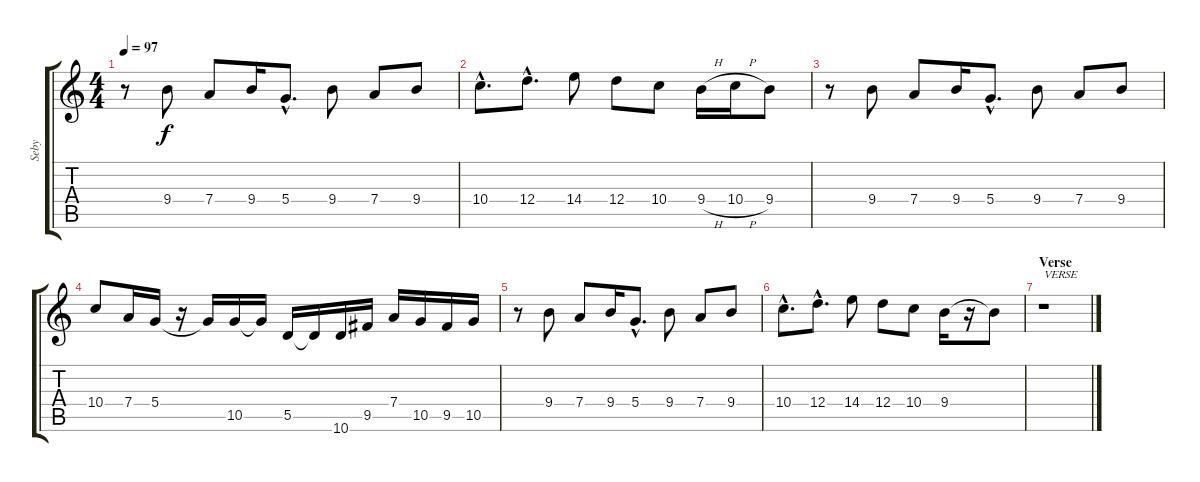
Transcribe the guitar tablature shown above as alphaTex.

\track ("Seby" "Seby") {instrument distortionguitar}
\staff {score tabs}
\tuning (E4 B3 G3 D3 A2 E2) {hide}
\ts (4 4)
\tempo 97
\clef g2
\ks c
r.8{dy f} 9.4.8 7.4.8 9.4.16 5.4{hac}.8{d} 9.4.8 7.4.8 9.4.8 |
10.4{hac}.8{d} 12.4{hac}.8{d} 14.4.8 12.4.8 10.4.8 9.4{h}.16 10.4{h}.16 9.4.8 |
r.8 9.4.8 7.4.8 9.4.16 5.4{hac}.8{d} 9.4.8 7.4.8 9.4.8 |
10.4.8 7.4.16 5.4.16 r.16 5.4{t}.16 10.5.16 10.5{t}.16 5.5.16 5.5{t}.16 10.6.16 9.5.16 7.4.16 10.5.16 9.5.16 10.5.16 |
r.8 9.4.8 7.4.8 9.4.16 5.4{hac}.8{d} 9.4.8 7.4.8 9.4.8 |
10.4{hac}.8{d} 12.4{hac}.8{d} 14.4.8 12.4.8 10.4.8 9.4.16 r.16 9.4{t}.8 |
\section ("" "Verse")
r.1{txt "VERSE"}
